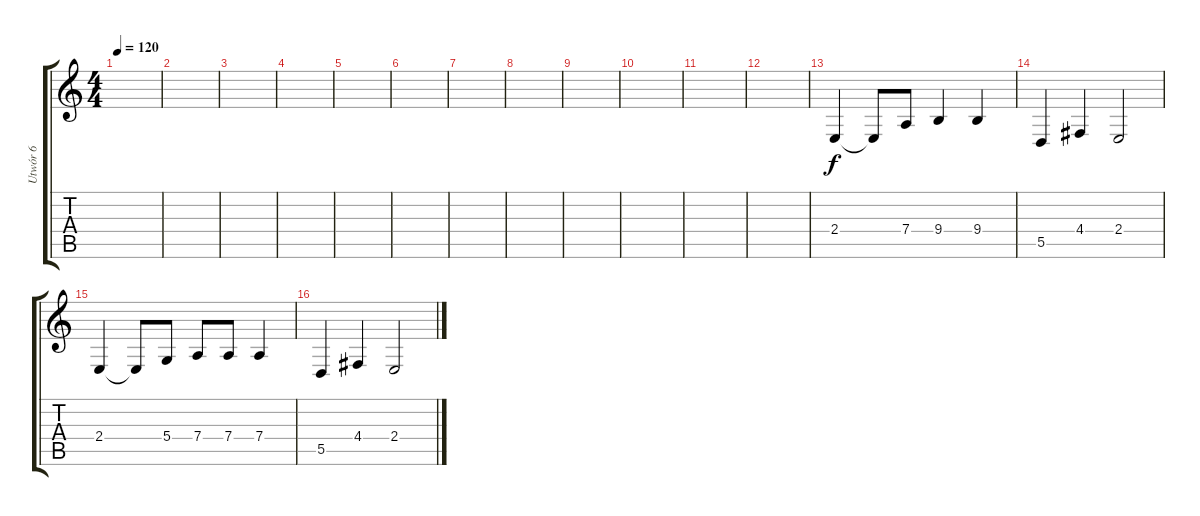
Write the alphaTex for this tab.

\track ("Utwór 6" "Utwór 6") {instrument clarinet}
\staff {score tabs}
\tuning (E4 B3 G3 D3 A2 E2) {hide}
\ts (4 4)
\tempo 120
\clef g2
\ks c
|
|
|
|
|
|
|
|
|
|
|
|
2.4.4 2.4{t}.8 7.4.8 9.4.4 9.4.4 |
5.5.4 4.4.4 2.4.2 |
2.4.4 2.4{t}.8 5.4.8 7.4.8 7.4.8 7.4.4 |
5.5.4 4.4.4 2.4.2
